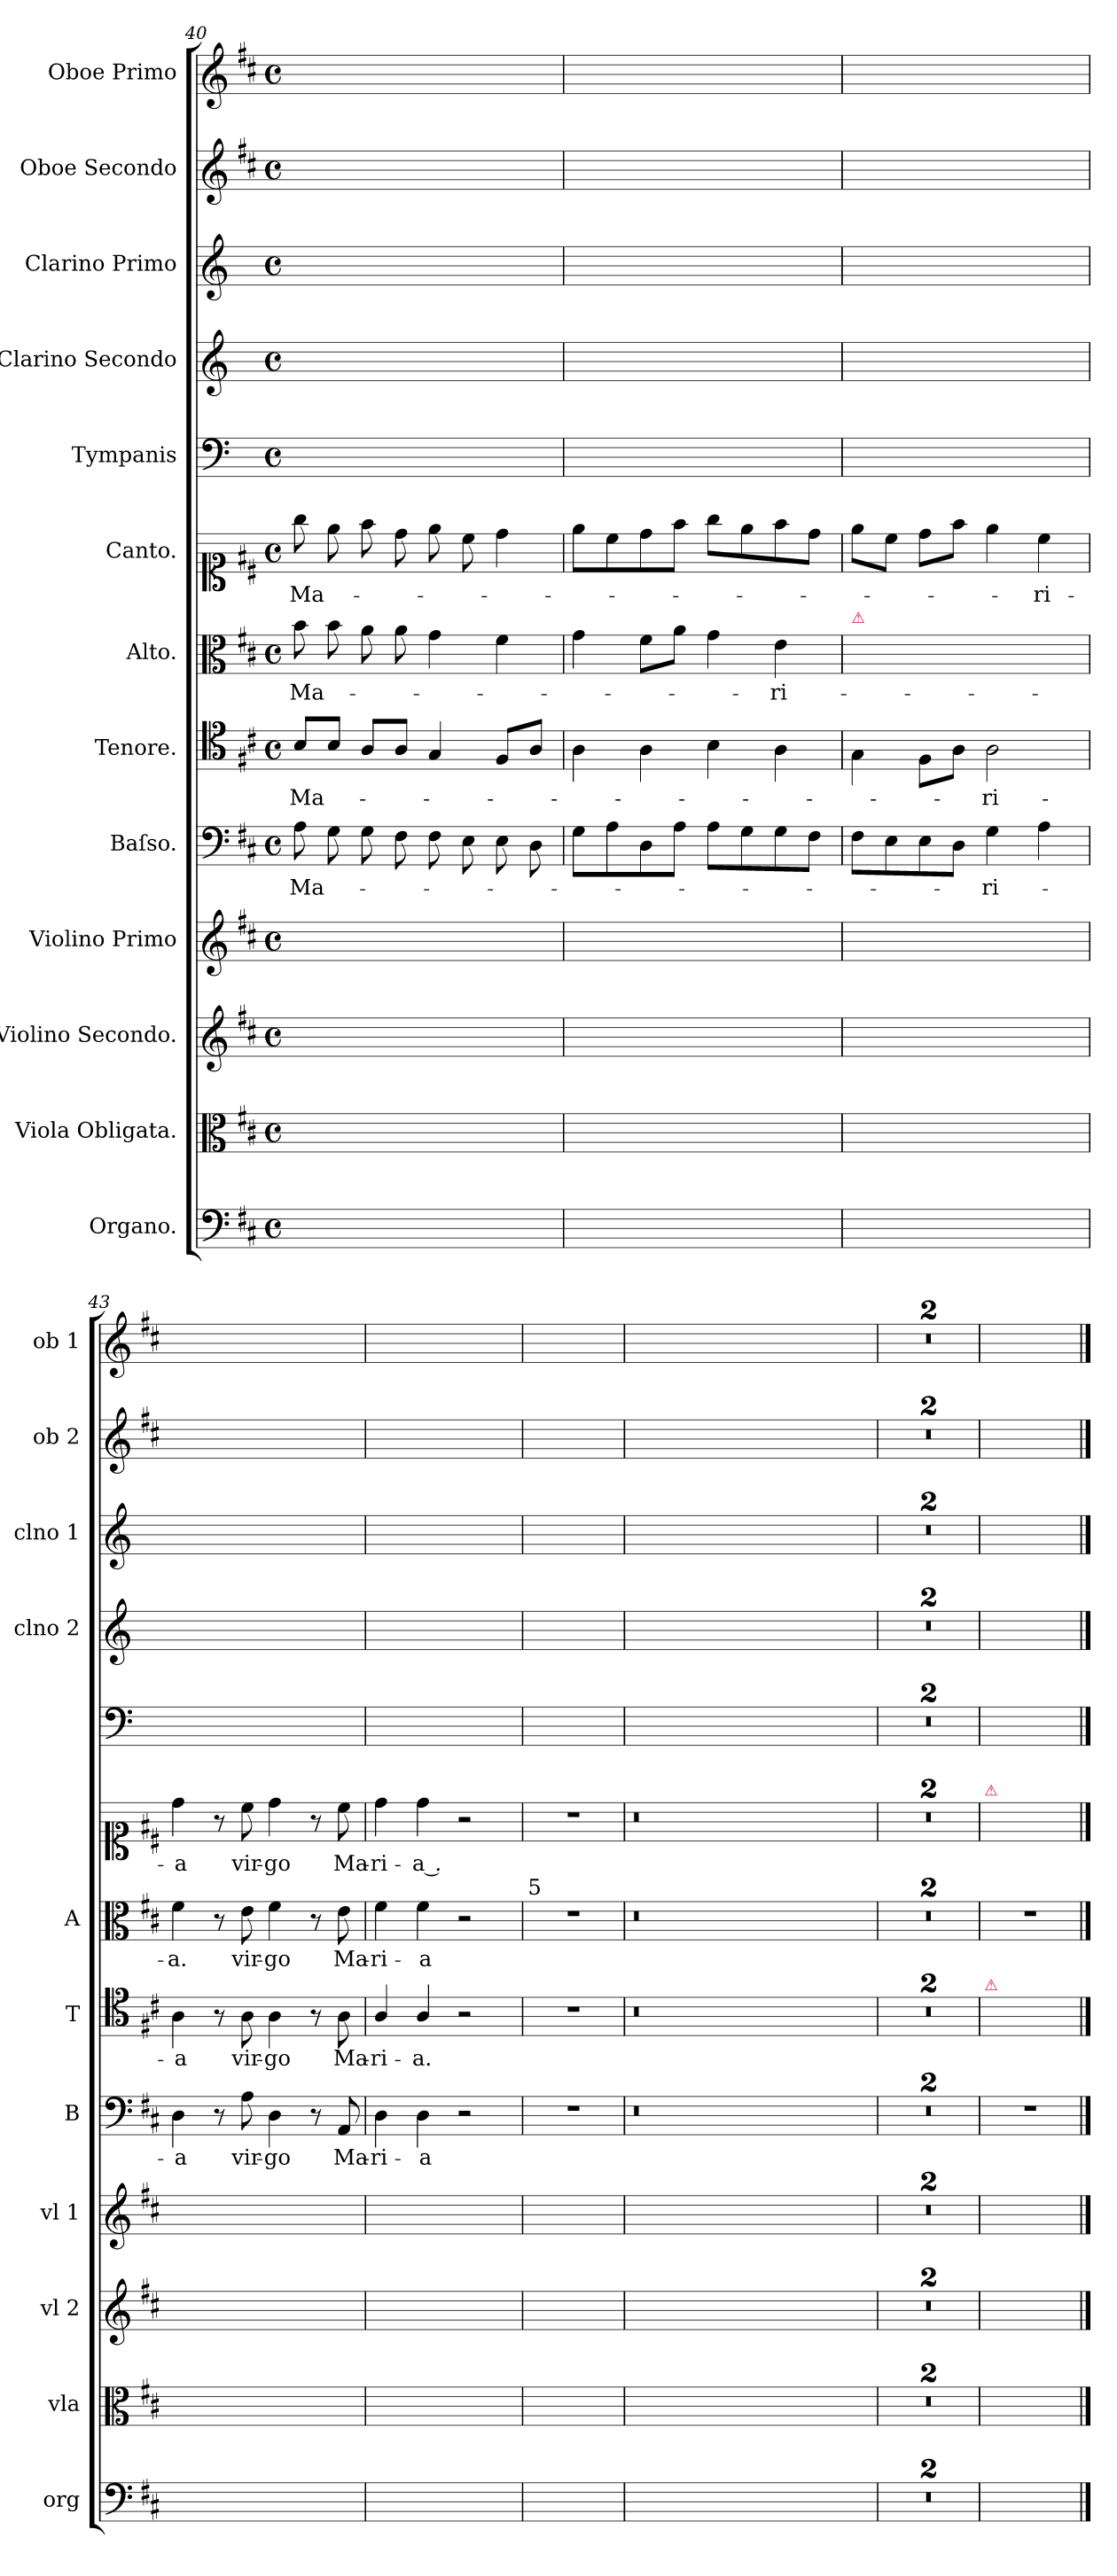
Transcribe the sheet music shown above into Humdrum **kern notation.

**kern	**kern	**kern	**kern	**kern	**text	**kern	**text	**kern	**text	**kern	**text	**kern	**kern	**kern	**kern	**kern
*part13	*part12	*part11	*part10	*part9	*part9	*part8	*part8	*part7	*part7	*part6	*part6	*part5	*part4	*part3	*part2	*part1
*staff13	*staff12	*staff11	*staff10	*staff9	*staff9	*staff8	*staff8	*staff7	*staff7	*staff6	*staff6	*staff5	*staff4	*staff3	*staff2	*staff1
*I"Organo.	*I"Viola Obligata.	*I"Violino Secondo.	*I"Violino Primo	*I"Baſso.	*	*I"Tenore.	*	*I"Alto.	*	*I"Canto.	*	*I"Tympanis	*I"Clarino Secondo	*I"Clarino Primo	*I"Oboe Secondo	*I"Oboe Primo
*I'org	*I'vla	*I'vl 2	*I'vl 1	*I'B	*	*I'T	*	*I'A	*	*	*	*	*I'clno 2	*I'clno 1	*I'ob 2	*I'ob 1
*clefF4	*clefC3	*clefG2	*clefG2	*clefF4	*	*clefC4	*	*clefC3	*	*clefC1	*	*clefF4	*clefG2	*clefG2	*clefG2	*clefG2
*	*	*	*	*	*	*	*	*	*	*	*	*	*ITrd-1c-2	*ITrd-1c-2	*	*
*k[f#c#]	*k[f#c#]	*k[f#c#]	*k[f#c#]	*k[f#c#]	*	*k[f#c#]	*	*k[f#c#]	*	*k[f#c#]	*	*k[]	*k[f#c#]	*k[f#c#]	*k[f#c#]	*k[f#c#]
*D:	*D:	*D:	*D:	*D:	*	*D:	*	*D:	*	*D:	*	*	*	*	*D:	*D:
*M4/4	*M4/4	*M4/4	*M4/4	*M4/4	*	*M4/4	*	*M4/4	*	*M4/4	*	*M4/4	*M4/4	*M4/4	*M4/4	*M4/4
*met(c)	*met(c)	*met(c)	*met(c)	*met(c)	*	*met(c)	*	*met(c)	*	*met(c)	*	*met(c)	*met(c)	*met(c)	*met(c)	*met(c)
=40	=40	=40	=40	=40	=40	=40	=40	=40	=40	=40	=40	=40	=40	=40	=40	=40
1ryy	1ryy	1ryy	1ryy	8A\	Ma-	8B/L	Ma-	8b\	Ma-	8gg\	Ma-	1ryy	1ryy	1ryy	1ryy	1ryy
.	.	.	.	8G\	.	8B/J	.	8b\	.	8ee\	.	.	.	.	.	.
.	.	.	.	8G\	.	8A/L	.	8a\	.	8ff#\	.	.	.	.	.	.
.	.	.	.	8F#\	.	8A/J	.	8a\	.	8dd\	.	.	.	.	.	.
.	.	.	.	8F#\	.	4G/	.	4g\	.	8ee\	.	.	.	.	.	.
.	.	.	.	8E\	.	.	.	.	.	8cc#\	.	.	.	.	.	.
.	.	.	.	8E\	.	8F#/L	.	4f#\	.	4dd\	.	.	.	.	.	.
.	.	.	.	8D\	.	8A/J	.	.	.	.	.	.	.	.	.	.
=41	=41	=41	=41	=41	=41	=41	=41	=41	=41	=41	=41	=41	=41	=41	=41	=41
1ryy	1ryy	1ryy	1ryy	8G\L	.	4A\	.	4g\	.	8ee\L	.	1ryy	1ryy	1ryy	1ryy	1ryy
.	.	.	.	8A\	.	.	.	.	.	8cc#\	.	.	.	.	.	.
.	.	.	.	8D\	.	4A\	.	8f#\L	.	8dd\	.	.	.	.	.	.
.	.	.	.	8A\J	.	.	.	8a\J	.	8ff#\J	.	.	.	.	.	.
.	.	.	.	8A\L	.	4B\	.	4g\	.	8gg\L	.	.	.	.	.	.
.	.	.	.	8G\	.	.	.	.	.	8ee\	.	.	.	.	.	.
.	.	.	.	8G\	.	4A\	.	4e\	-ri-	8ff#\	.	.	.	.	.	.
.	.	.	.	8F#\J	.	.	.	.	.	8dd\J	.	.	.	.	.	.
=42	=42	=42	=42	=42	=42	=42	=42	=42	=42	=42	=42	=42	=42	=42	=42	=42
!	!	!	!	!	!	!	!	!LO:TX:a:color=crimson:t=⚠	!	!	!	!	!	!	!	!
1ryy	1ryy	1ryy	1ryy	8F#\L	.	4G\	.	4g\yy	.	8ee\L	.	1ryy	1ryy	1ryy	1ryy	1ryy
.	.	.	.	8E\	.	.	.	.	.	8cc#\J	.	.	.	.	.	.
.	.	.	.	8E\	.	8F#\L	.	8f#\Lyy	.	8dd\L	.	.	.	.	.	.
.	.	.	.	8D\J	.	8A\J	.	8a\Jyy	.	8ff#\J	.	.	.	.	.	.
.	.	.	.	4G\	-ri-	2A\	-ri-	4g\yy	.	4ee\	.	.	.	.	.	.
.	.	.	.	4A\	.	.	.	4e\yy	-ri-	4cc#\	-ri-	.	.	.	.	.
=43	=43	=43	=43	=43	=43	=43	=43	=43	=43	=43	=43	=43	=43	=43	=43	=43
1ryy	1ryy	1ryy	1ryy	4D\	-a	4A\	-a	4f#\	-a.	4dd\	-a	1ryy	1ryy	1ryy	1ryy	1ryy
.	.	.	.	8r	.	8r	.	8r	.	8r	.	.	.	.	.	.
.	.	.	.	8A\	vir-	8A\	vir-	8e\	vir-	8cc#\	vir-	.	.	.	.	.
.	.	.	.	4D\	-go	4A\	-go	4f#\	-go	4dd\	-go	.	.	.	.	.
.	.	.	.	8r	.	8r	.	8r	.	8r	.	.	.	.	.	.
.	.	.	.	8AA/	Ma-	8A\	Ma-	8e\	Ma-	8cc#\	Ma-	.	.	.	.	.
=44	=44	=44	=44	=44	=44	=44	=44	=44	=44	=44	=44	=44	=44	=44	=44	=44
1ryy	1ryy	1ryy	1ryy	4D\	-ri-	4A/	-ri-	4f#\	-ri-	4dd\	-ri-	1ryy	1ryy	1ryy	1ryy	1ryy
.	.	.	.	4D\	-a	4A/	-a.	4f#\	-a	4dd\	-a .	.	.	.	.	.
.	.	.	.	2r	.	2r	.	2r	.	2r	.	.	.	.	.	.
=45	=45	=45	=45	=45	=45	=45	=45	=45	=45	=45	=45	=45	=45	=45	=45	=45
!	!	!	!	!	!	!	!	!LO:TX:a:t=5	!	!	!	!	!	!	!	!
1ryy	1ryy	1ryy	1ryy	1r	.	1r	.	1r	.	1r	.	1ryy	1ryy	1ryy	1ryy	1ryy
=46	=46	=46	=46	=46	=46	=46	=46	=46	=46	=46	=46	=46	=46	=46	=46	=46
1ryy	1ryy	1ryy	1ryy	0.r	.	0.r	.	0.r	.	0.r	.	1ryy	1ryy	1ryy	1ryy	1ryy
0ryy	0ryy	0ryy	0ryy	.	.	.	.	.	.	.	.	0ryy	0ryy	0ryy	0ryy	0ryy
=47	=47	=47	=47	=47	=47	=47	=47	=47	=47	=47	=47	=47	=47	=47	=47	=47
1ryy	1ryy	1ryy	1ryy	1ryy	.	1ryy	.	1ryy	.	1ryy	.	1ryy	1ryy	1ryy	1ryy	1ryy
=48	=48	=48	=48	=48	=48	=48	=48	=48	=48	=48	=48	=48	=48	=48	=48	=48
1ryy	1ryy	1ryy	1ryy	1ryy	.	1ryy	.	1ryy	.	1ryy	.	1ryy	1ryy	1ryy	1ryy	1ryy
=49	=49	=49	=49	=49	=49	=49	=49	=49	=49	=49	=49	=49	=49	=49	=49	=49
!	!	!	!	!	!	!	!	!	!	!LO:TX:a:color=crimson:t=⚠	!	!	!	!	!	!
!	!	!	!	!	!	!LO:TX:a:color=crimson:t=⚠	!	!	!	!	!	!	!	!	!	!
1ryy	1ryy	1ryy	1ryy	1r	.	1ryy	.	1r	.	1ryy	.	1ryy	1ryy	1ryy	1ryy	1ryy
==	==	==	==	==	==	==	==	==	==	==	==	==	==	==	==	==
*-	*-	*-	*-	*-	*-	*-	*-	*-	*-	*-	*-	*-	*-	*-	*-	*-
